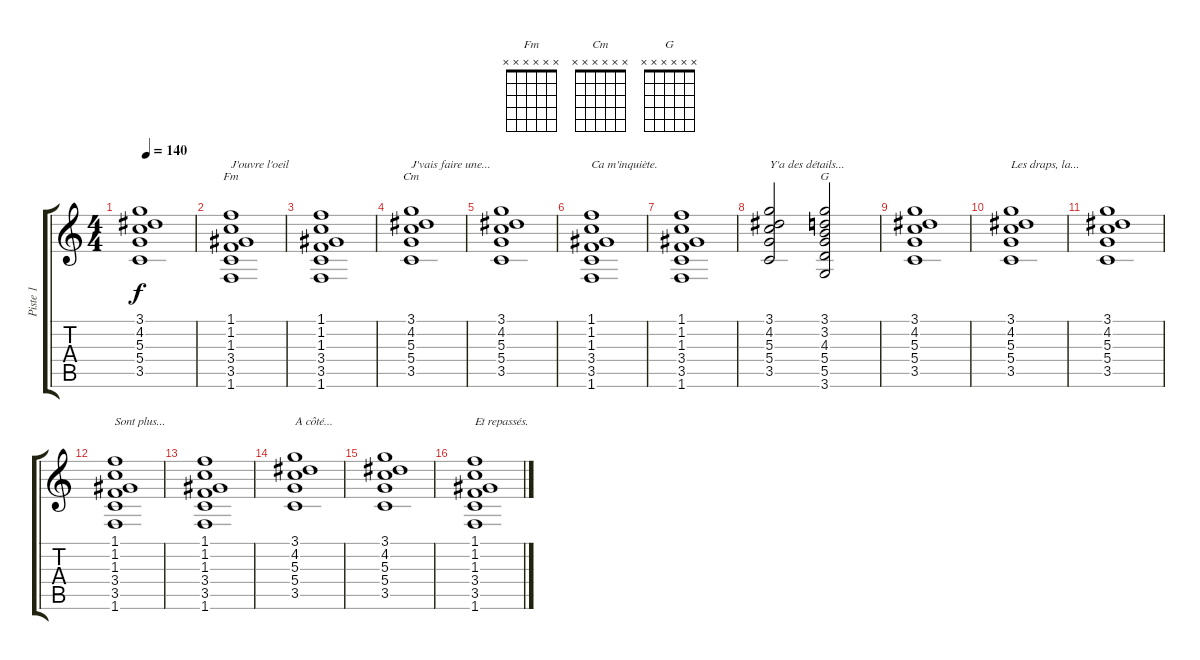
\track ("Piste 1" "Piste 1") {instrument electricguitarjazz}
\staff {score tabs}
\tuning (E4 B3 G3 D3 A2 E2) {hide}
\chord ("Fm" x x x x x x) {firstfret 0}
\chord ("Cm" x x x x x x) {firstfret 0}
\chord ("G" x x x x x x) {firstfret 0}
\ts (4 4)
\tempo 140
\clef g2
\ks c
(3.1 4.2 5.3 5.4 3.5).1{dy f} |
(1.1 1.2 1.3 3.4 3.5 1.6).1{ch "Fm" txt "J'ouvre l'oeil"} |
(1.1 1.2 1.3 3.4 3.5 1.6).1 |
(3.1 4.2 5.3 5.4 3.5).1{ch "Cm" txt "J'vais faire une..."} |
(3.1 4.2 5.3 5.4 3.5).1 |
(1.1 1.2 1.3 3.4 3.5 1.6).1{txt "Ca m'inquiète."} |
(1.1 1.2 1.3 3.4 3.5 1.6).1 |
(3.1 4.2 5.3 5.4 3.5).2{txt "Y'a des détails..."} (3.1 3.2 4.3 5.4 5.5 3.6).2{ch "G"} |
(3.1 4.2 5.3 5.4 3.5).1 |
(3.1 4.2 5.3 5.4 3.5).1{txt "Les draps, la..."} |
(3.1 4.2 5.3 5.4 3.5).1 |
(1.1 1.2 1.3 3.4 3.5 1.6).1{txt "Sont plus..."} |
(1.1 1.2 1.3 3.4 3.5 1.6).1 |
(3.1 4.2 5.3 5.4 3.5).1{txt "A côté..."} |
(3.1 4.2 5.3 5.4 3.5).1 |
(1.1 1.2 1.3 3.4 3.5 1.6).1{txt "Et repassés."}
